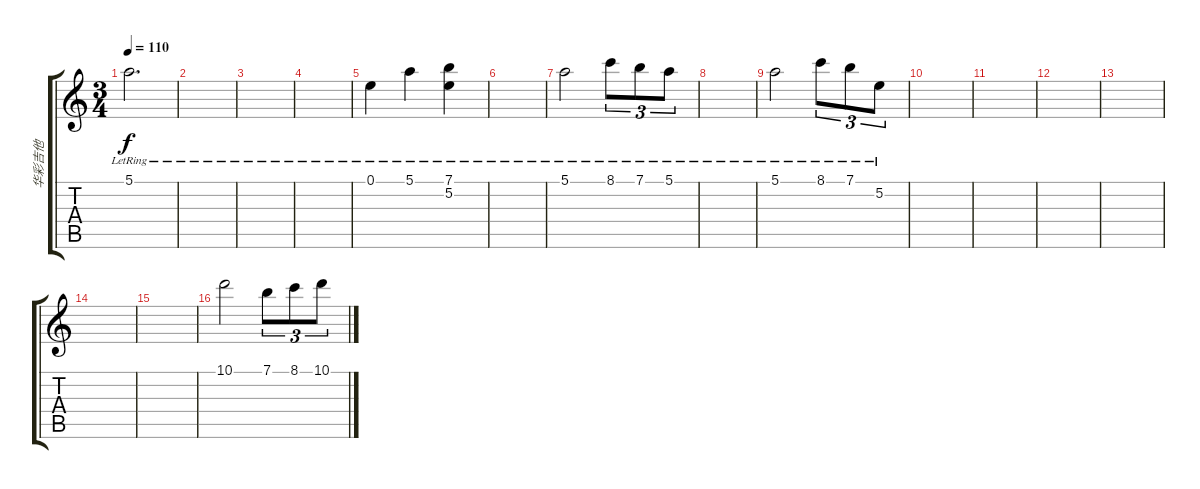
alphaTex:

\track ("华彩吉他" "华彩吉他") {instrument acousticguitarnylon}
\staff {score tabs}
\tuning (E4 B3 G3 D3 A2 E2) {hide}
\ts (3 4)
\tempo 110
\clef g2
\ks c
5.1{lr}.2{d dy f} |
|
|
|
0.1{lr}.4 5.1{lr}.4 (7.1{lr} 5.2).4 |
|
5.1{lr}.2 8.1{lr}.8{tu (3 2)} 7.1{lr}.8{tu (3 2)} 5.1{lr}.8{tu (3 2)} |
|
5.1{lr}.2 8.1{lr}.8{tu (3 2)} 7.1{lr}.8{tu (3 2)} 5.2{lr}.8{tu (3 2)} |
|
|
|
|
|
|
10.1.2 7.1.8{tu (3 2)} 8.1.8{tu (3 2)} 10.1.8{tu (3 2)}
